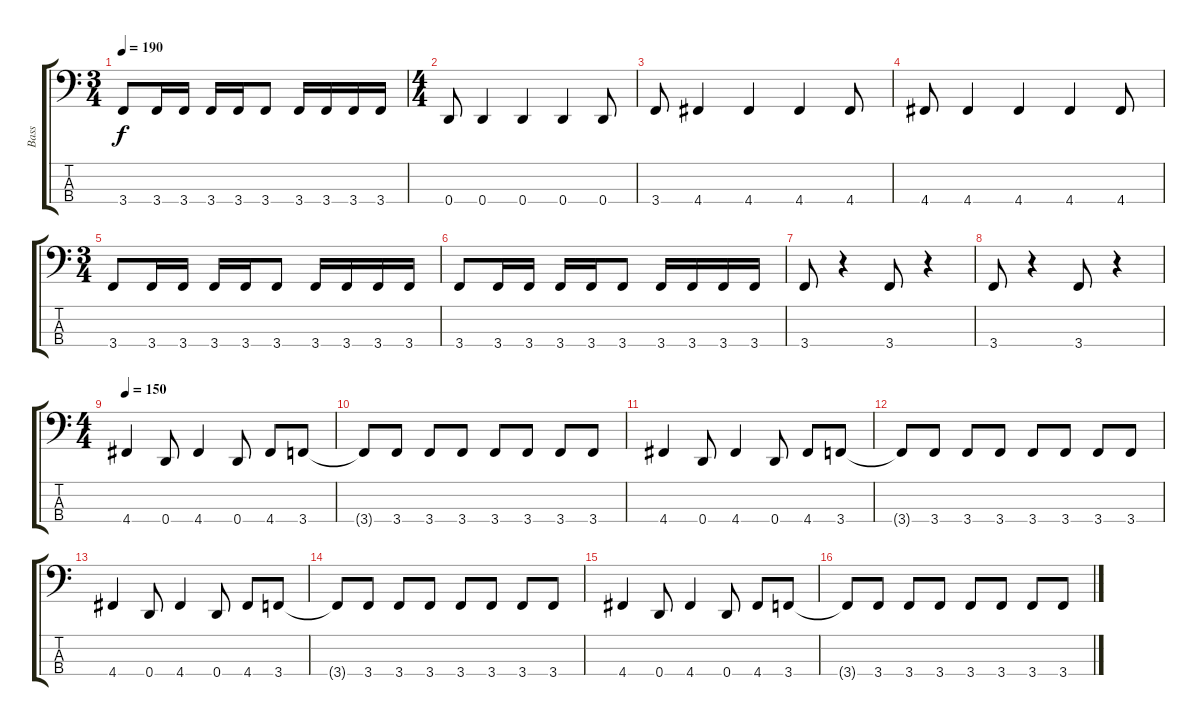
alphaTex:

\track ("Bass" "Bass") {instrument electricbasspick}
\staff {score tabs}
\tuning (G2 D2 A1 D1) {hide}
\ts (3 4)
\tempo 190
\clef f4
\ks c
3.4.8{dy f} 3.4.16 3.4.16 3.4.16 3.4.16 3.4.8 3.4.16 3.4.16 3.4.16 3.4.16 |
\ts (4 4)
0.4.8 0.4.4 0.4.4 0.4.4 0.4.8 |
3.4.8 4.4.4 4.4.4 4.4.4 4.4.8 |
4.4.8 4.4.4 4.4.4 4.4.4 4.4.8 |
\ts (3 4)
3.4.8 3.4.16 3.4.16 3.4.16 3.4.16 3.4.8 3.4.16 3.4.16 3.4.16 3.4.16 |
3.4.8 3.4.16 3.4.16 3.4.16 3.4.16 3.4.8 3.4.16 3.4.16 3.4.16 3.4.16 |
3.4.8 r.4 3.4.8 r.4 |
3.4.8 r.4 3.4.8 r.4 |
\ts (4 4)
\tempo 150
4.4.4 0.4.8 4.4.4 0.4.8 4.4.8 3.4.8 |
3.4{t}.8 3.4.8 3.4.8 3.4.8 3.4.8 3.4.8 3.4.8 3.4.8 |
4.4.4 0.4.8 4.4.4 0.4.8 4.4.8 3.4.8 |
3.4{t}.8 3.4.8 3.4.8 3.4.8 3.4.8 3.4.8 3.4.8 3.4.8 |
4.4.4 0.4.8 4.4.4 0.4.8 4.4.8 3.4.8 |
3.4{t}.8 3.4.8 3.4.8 3.4.8 3.4.8 3.4.8 3.4.8 3.4.8 |
4.4.4 0.4.8 4.4.4 0.4.8 4.4.8 3.4.8 |
3.4{t}.8 3.4.8 3.4.8 3.4.8 3.4.8 3.4.8 3.4.8 3.4.8
